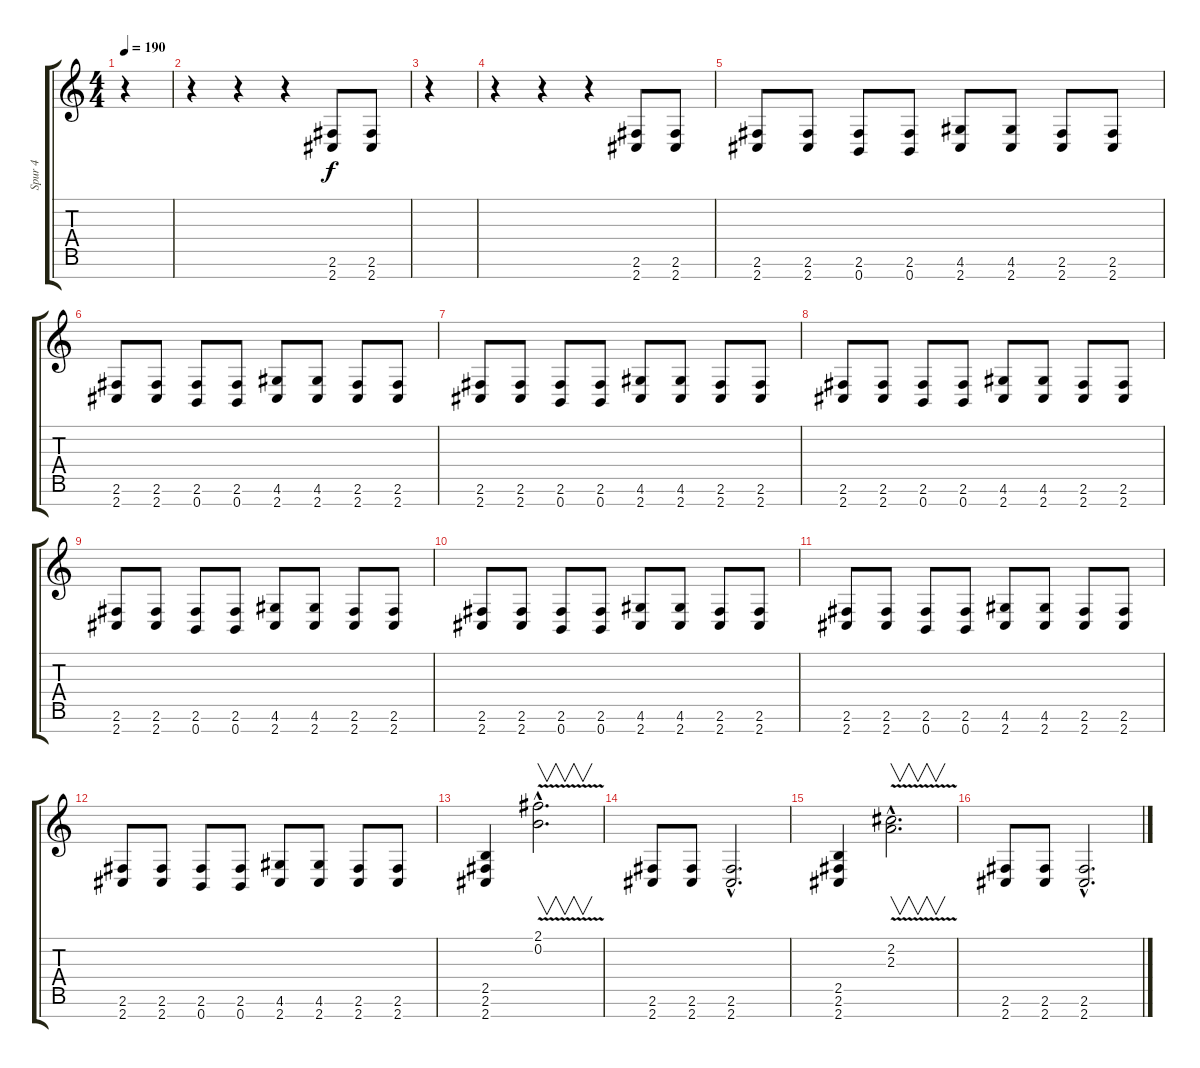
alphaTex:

\track ("Spur 4" "Spur 4") {instrument distortionguitar}
\staff {score tabs}
\tuning (E4 B3 G3 D3 A2 E2 B1) {hide}
\ts (4 4)
\tempo 190
\clef g2
\ks c
r.4{dy f} |
r.4 r.4 r.4 (2.6 2.7).8 (2.6 2.7).8 |
r.4 |
r.4 r.4 r.4 (2.6 2.7).8 (2.6 2.7).8 |
(2.6 2.7).8 (2.6 2.7).8 (2.6 0.7).8 (2.6 0.7).8 (4.6 2.7).8 (4.6 2.7).8 (2.6 2.7).8 (2.6 2.7).8 |
(2.6 2.7).8 (2.6 2.7).8 (2.6 0.7).8 (2.6 0.7).8 (4.6 2.7).8 (4.6 2.7).8 (2.6 2.7).8 (2.6 2.7).8 |
(2.6 2.7).8 (2.6 2.7).8 (2.6 0.7).8 (2.6 0.7).8 (4.6 2.7).8 (4.6 2.7).8 (2.6 2.7).8 (2.6 2.7).8 |
(2.6 2.7).8 (2.6 2.7).8 (2.6 0.7).8 (2.6 0.7).8 (4.6 2.7).8 (4.6 2.7).8 (2.6 2.7).8 (2.6 2.7).8 |
(2.6 2.7).8 (2.6 2.7).8 (2.6 0.7).8 (2.6 0.7).8 (4.6 2.7).8 (4.6 2.7).8 (2.6 2.7).8 (2.6 2.7).8 |
(2.6 2.7).8 (2.6 2.7).8 (2.6 0.7).8 (2.6 0.7).8 (4.6 2.7).8 (4.6 2.7).8 (2.6 2.7).8 (2.6 2.7).8 |
(2.6 2.7).8 (2.6 2.7).8 (2.6 0.7).8 (2.6 0.7).8 (4.6 2.7).8 (4.6 2.7).8 (2.6 2.7).8 (2.6 2.7).8 |
(2.6 2.7).8 (2.6 2.7).8 (2.6 0.7).8 (2.6 0.7).8 (4.6 2.7).8 (4.6 2.7).8 (2.6 2.7).8 (2.6 2.7).8 |
(2.5 2.6 2.7).4 (2.1{v hac} 0.2{v hac}).2{v d} |
(2.6 2.7).8 (2.6 2.7).8 (2.6{hac} 2.7{hac}).2{d} |
(2.5 2.6 2.7).4 (2.2{v hac} 2.3{v hac}).2{v d} |
(2.6 2.7).8 (2.6 2.7).8 (2.6{hac} 2.7{hac}).2{d}
